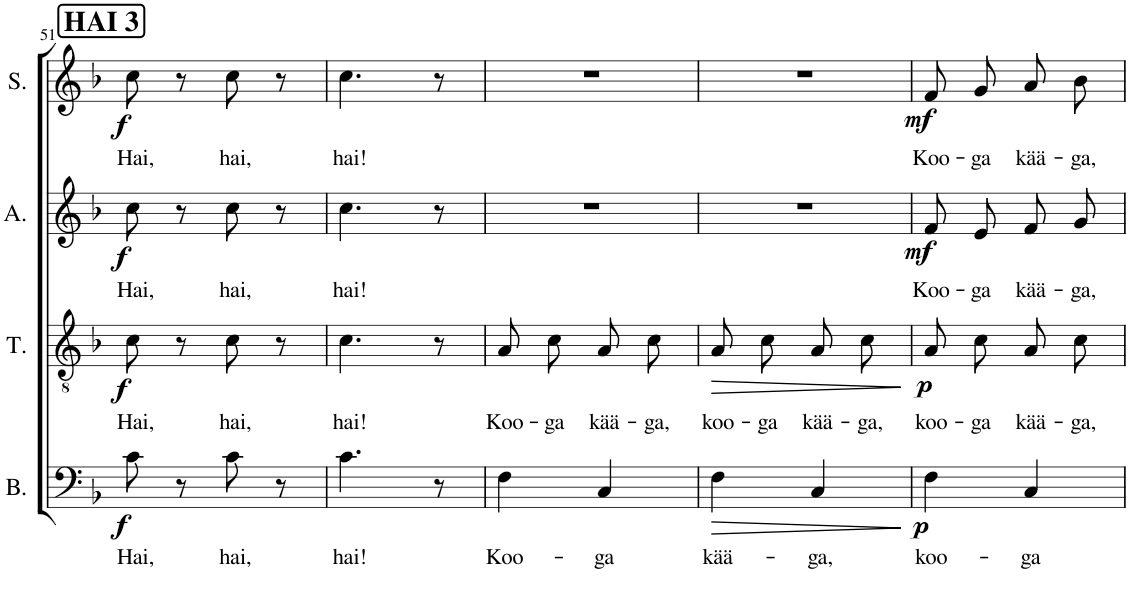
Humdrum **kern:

**kern	**text	**dynam	**kern	**text	**dynam	**kern	**text	**dynam	**kern	**text	**dynam
*part4	*part4	*part4	*part3	*part3	*part3	*part2	*part2	*part2	*part1	*part1	*part1
*staff4	*staff4	*staff4	*staff3	*staff3	*staff3	*staff2	*staff2	*staff2	*staff1	*staff1	*staff1
*I"Bass	*	*	*I"Tenor	*	*	*I"Alto	*	*	*I"Soprano	*	*
*I'B.	*	*	*I'T.	*	*	*I'A.	*	*	*I'S.	*	*
!!LO:PB:g=z
*clefF4	*	*	*clefGv2	*	*	*clefG2	*	*	*clefG2	*	*
*k[b-]	*	*	*k[b-]	*	*	*k[b-]	*	*	*k[b-]	*	*
*M2/4	*	*	*M2/4	*	*	*M2/4	*	*	*M2/4	*	*
!!LO:REH:place=s1:a:B:cj:fs=14:t=HAI 3
=51	=51	=51	=51	=51	=51	=51	=51	=51	=51	=51	=51
!	!LO:LY:b	!LO:DY:b	!	!LO:LY:b	!LO:DY:b	!	!LO:LY:b	!LO:DY:b	!	!LO:LY:b	!LO:DY:b
8c\	Hai,	f	8c\	Hai,	f	8cc\	Hai,	f	8cc\	Hai,	f
8r	.	.	8r	.	.	8r	.	.	8r	.	.
!	!LO:LY:b	!	!	!LO:LY:b	!	!	!LO:LY:b	!	!	!LO:LY:b	!
8c\	hai,	.	8c\	hai,	.	8cc\	hai,	.	8cc\	hai,	.
8r	.	.	8r	.	.	8r	.	.	8r	.	.
=52	=52	=52	=52	=52	=52	=52	=52	=52	=52	=52	=52
!	!LO:LY:b	!	!	!LO:LY:b	!	!	!LO:LY:b	!	!	!LO:LY:b	!
4.c\	hai!	.	4.c\	hai!	.	4.cc\	hai!	.	4.cc\	hai!	.
8r	.	.	8r	.	.	8r	.	.	8r	.	.
=53	=53	=53	=53	=53	=53	=53	=53	=53	=53	=53	=53
!	!LO:LY:b	!	!	!LO:LY:b	!	!	!	!	!	!	!
4F\	Koo-	.	8A\L	Koo-	.	2r	.	.	2r	.	.
!	!	!	!	!LO:LY:b	!	!	!	!	!	!	!
.	.	.	8c\J	-ga	.	.	.	.	.	.	.
!	!LO:LY:b	!	!	!LO:LY:b	!	!	!	!	!	!	!
4C/	-ga	.	8A\L	kää-	.	.	.	.	.	.	.
!	!	!	!	!LO:LY:b	!	!	!	!	!	!	!
.	.	.	8c\J	-ga,	.	.	.	.	.	.	.
=54	=54	=54	=54	=54	=54	=54	=54	=54	=54	=54	=54
!	!LO:LY:b	!LO:HP:b	!	!LO:LY:b	!LO:HP:b	!	!	!	!	!	!
4F\	kää-	>	8A\L	koo-	>	2r	.	.	2r	.	.
!	!	!	!	!LO:LY:b	!	!	!	!	!	!	!
.	.	.	8c\J	-ga	.	.	.	.	.	.	.
!	!LO:LY:b	!	!	!LO:LY:b	!	!	!	!	!	!	!
4C/	-ga,	.	8A\L	kää-	.	.	.	.	.	.	.
!	!	!	!	!LO:LY:b	!	!	!	!	!	!	!
.	.	.	8c\J	-ga,	.	.	.	.	.	.	.
.	.	]	.	.	]	.	.	.	.	.	.
=55	=55	=55	=55	=55	=55	=55	=55	=55	=55	=55	=55
!	!LO:LY:b	!LO:DY:b	!	!LO:LY:b	!LO:DY:b	!	!LO:LY:b	!LO:DY:b	!	!LO:LY:b	!LO:DY:b
4F\	koo-	p	8A\L	koo-	p	8f/L	Koo-	mf	8f/L	Koo-	mf
!	!	!	!	!LO:LY:b	!	!	!LO:LY:b	!	!	!LO:LY:b	!
.	.	.	8c\J	-ga	.	8e/J	-ga	.	8g/J	-ga	.
!	!LO:LY:b	!	!	!LO:LY:b	!	!	!LO:LY:b	!	!	!LO:LY:b	!
4C/	-ga	.	8A\L	kää-	.	8f/L	kää-	.	8a/L	kää-	.
!	!	!	!	!LO:LY:b	!	!	!LO:LY:b	!	!	!LO:LY:b	!
.	.	.	8c\J	-ga,	.	8g/J	-ga,	.	8b-/J	-ga,	.
=	=	=	=	=	=	=	=	=	=	=	=
*-	*-	*-	*-	*-	*-	*-	*-	*-	*-	*-	*-
